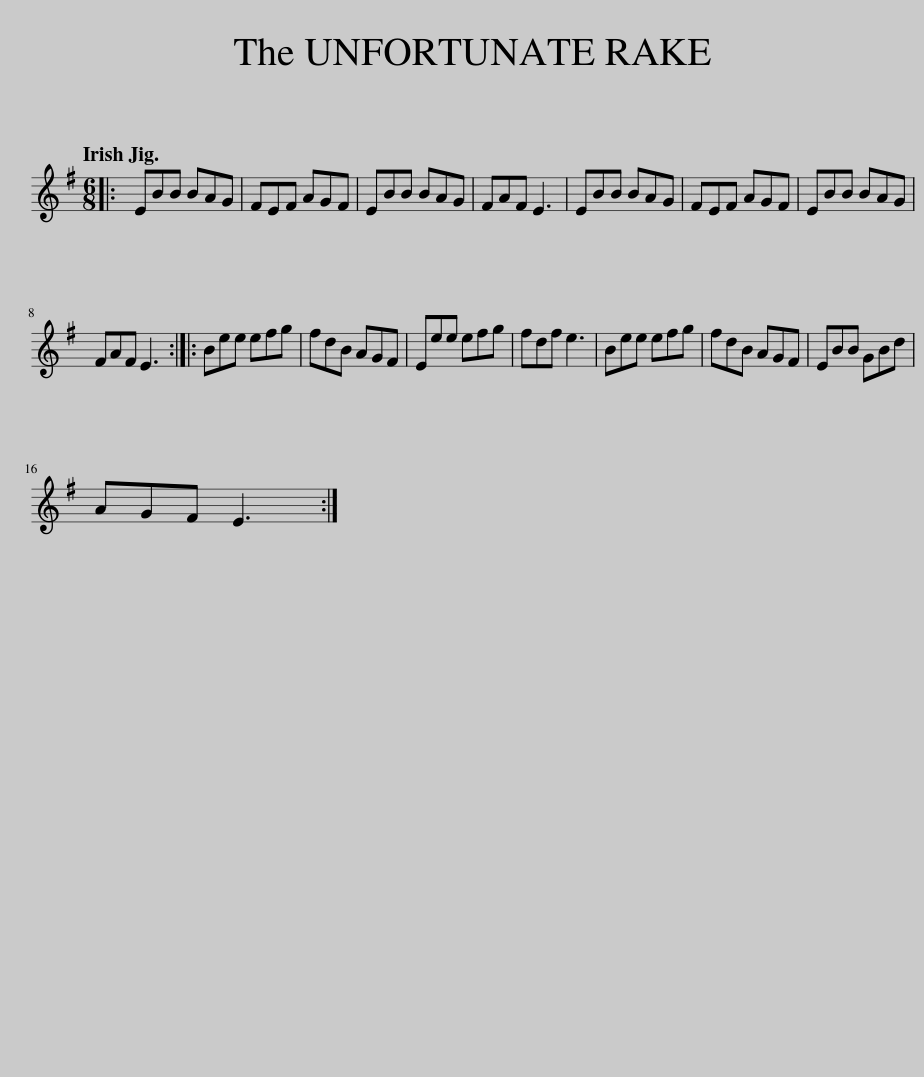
X:1
L:1/8
Q:1/4=120
M:6/8
I:linebreak $
K:Emin
V:1 treble
V:1
|: EBB BAG | FEF AGF | EBB BAG | FAF E3 | EBB BAG | %5
 FEF AGF | EBB BAG |$ FAF E3 :: Bee efg | fdB AGF | %10
 Eee efg | fdf e3 | Bee efg | fdB AGF | EBB GBd |$ %15
 AGF E3 :| %16
